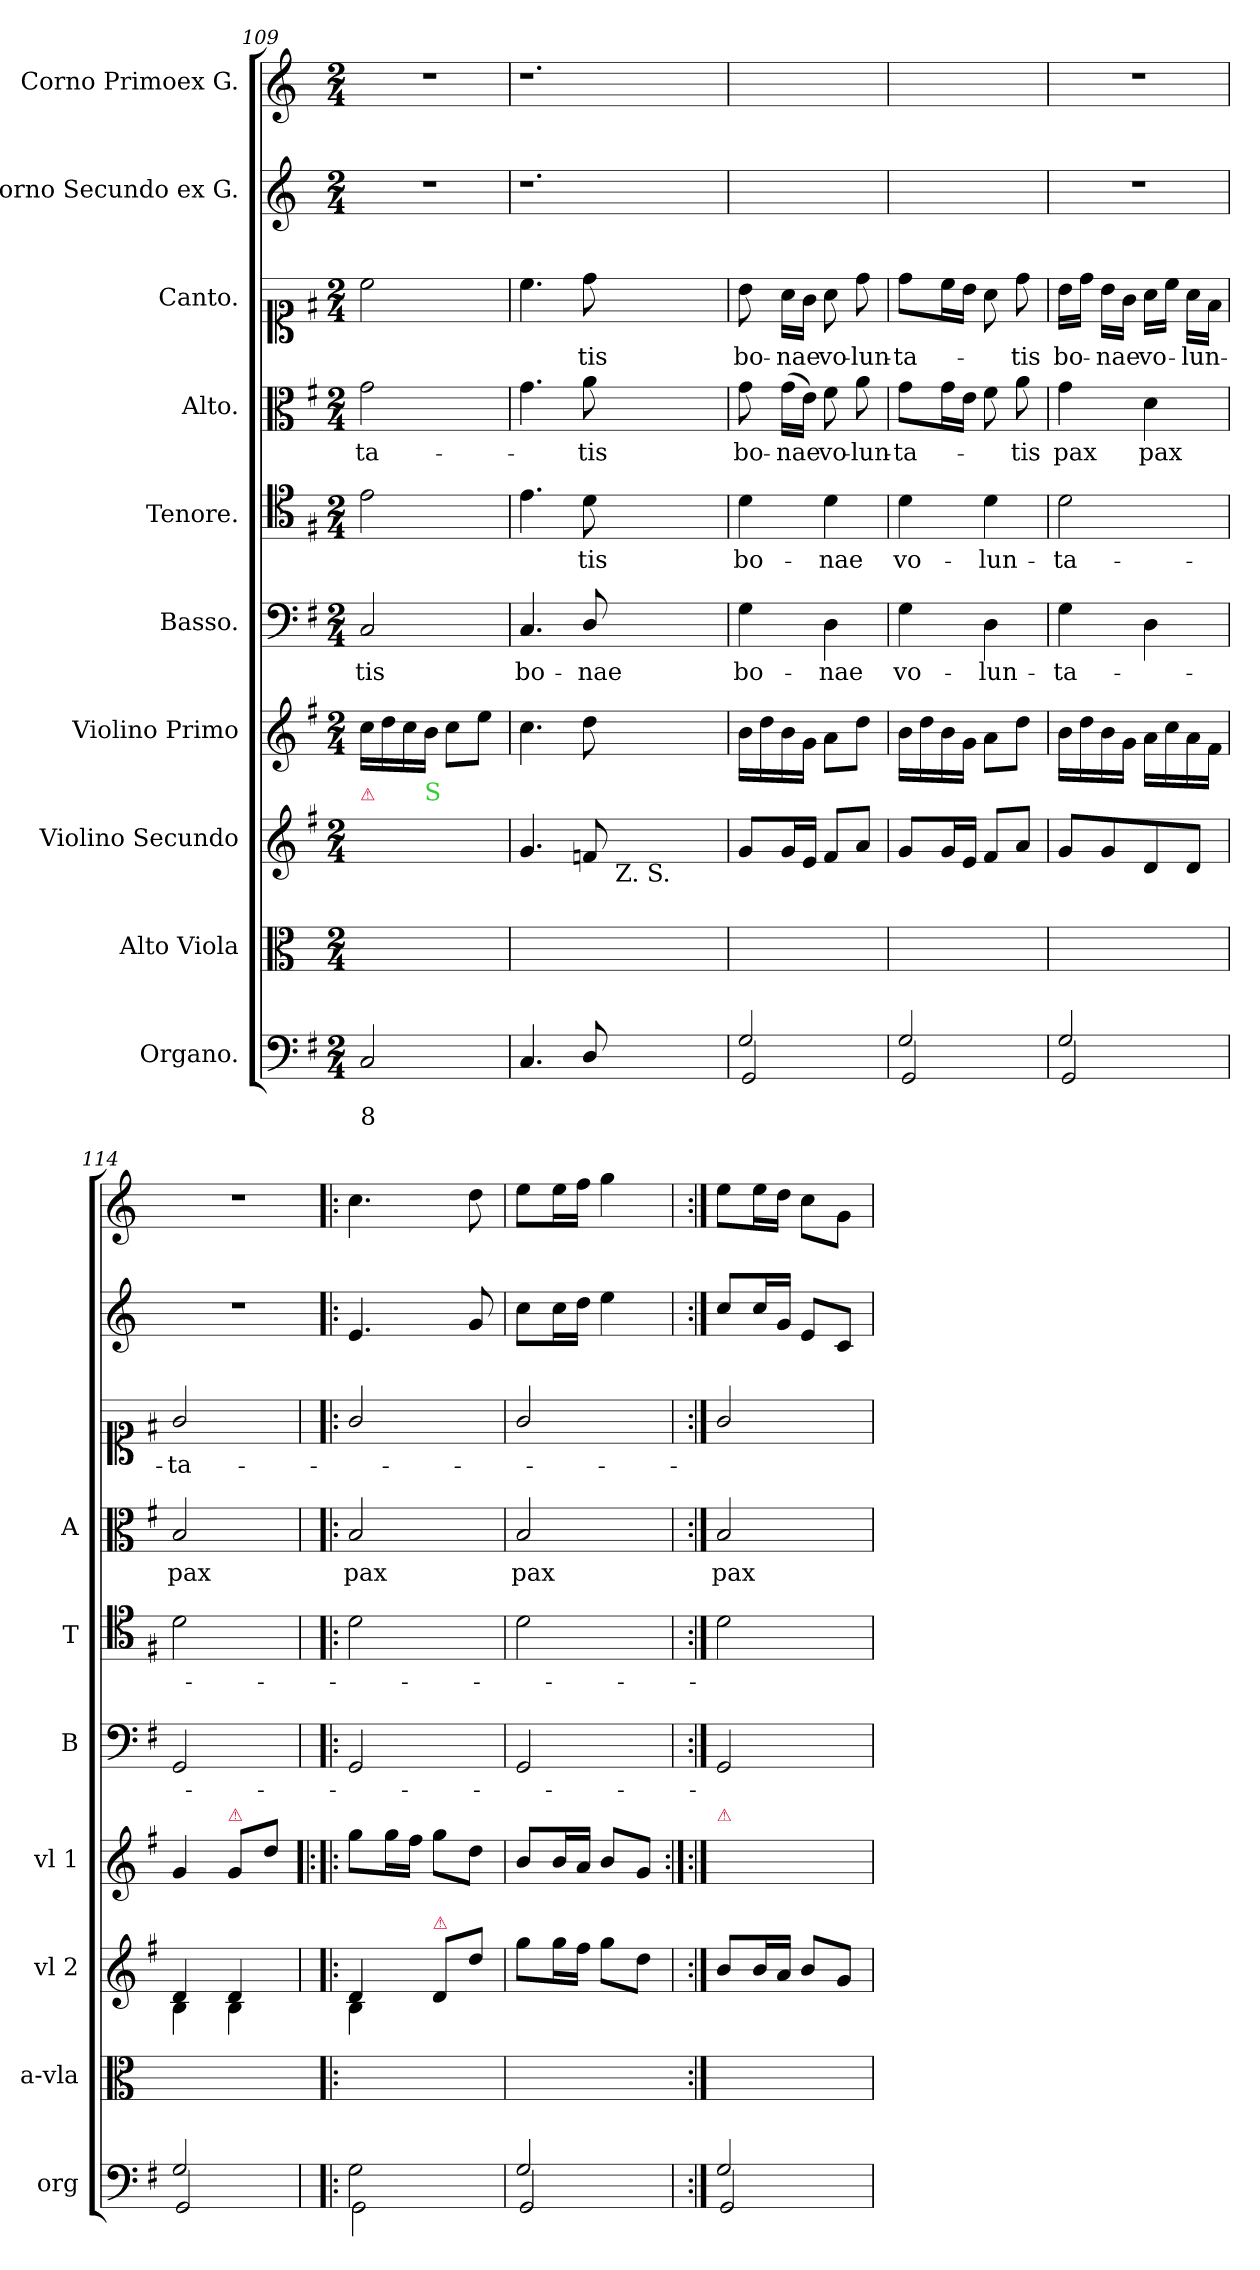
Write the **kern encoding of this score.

**kern	**kern	**kern	**kern	**kern	**text	**kern	**text	**kern	**text	**kern	**text	**kern	**kern
*part10	*part9	*part8	*part7	*part6	*part6	*part5	*part5	*part4	*part4	*part3	*part3	*part2	*part1
*staff10	*staff9	*staff8	*staff7	*staff6	*staff6	*staff5	*staff5	*staff4	*staff4	*staff3	*staff3	*staff2	*staff1
*I"Organo.	*I"Alto Viola	*I"Violino Secundo	*I"Violino Primo	*I"Basso.	*	*I"Tenore.	*	*I"Alto.	*	*I"Canto.	*	*I"Corno Secundo ex G.	*I"Corno Primoex G.
*I'org	*I'a-vla	*I'vl 2	*I'vl 1	*I'B	*	*I'T	*	*I'A	*	*	*	*	*
*clefF4	*clefC3	*clefG2	*clefG2	*clefF4	*	*clefC4	*	*clefC3	*	*clefC1	*	*clefG2	*clefG2
*	*	*	*	*	*	*	*	*	*	*	*	*ITrd3c5	*ITrd3c5
*k[f#]	*k[]	*k[f#]	*k[f#]	*k[f#]	*	*k[f#]	*	*k[f#]	*	*k[f#]	*	*k[f#]	*k[f#]
*M2/4	*M2/4	*M2/4	*M2/4	*M2/4	*	*M2/4	*	*M2/4	*	*M2/4	*	*M2/4	*M2/4
=109	=109	=109	=109	=109	=109	=109	=109	=109	=109	=109	=109	=109	=109
*^	*	*	*	*	*	*	*	*	*	*	*	*	*
!	!	!	!LO:TX:a:color=crimson:t=⚠	!	!	!	!	!	!	!	!	!	!	!
!LO:TX:b:t=8	!	!	!	!	!	!	!	!	!	!	!	!	!	!
2C/	2CC\yy	2ryy	16g/LLyy	16cc\LL	2C/	-tis	2e\	.	2g\	-ta-	2cc\	.	2r	2r
.	.	.	16a/yy	16dd\	.	.	.	.	.	.	.	.	.	.
.	.	.	16g/yy	16cc\	.	.	.	.	.	.	.	.	.	.
!	!	!	!LO:TX:a:color=limegreen:t=S	!	!	!	!	!	!	!	!	!	!	!
.	.	.	16f#/JJyy	16b\JJ	.	.	.	.	.	.	.	.	.	.
.	.	.	8e/Lyy	8cc\L	.	.	.	.	.	.	.	.	.	.
.	.	.	8cc/Jyy	8ee\J	.	.	.	.	.	.	.	.	.	.
*v	*v	*	*	*	*	*	*	*	*	*	*	*	*	*
=110	=110	=110	=110	=110	=110	=110	=110	=110	=110	=110	=110	=110	=110
4.C/	2ryy	4.g/	4.cc\	4.C/	bo-	4.e\	.	4.g\	.	4.cc\	.	1.r	1.r
8D/	.	8fn/	8dd\	8D/	-nae	8d\	-tis	8a\	-tis	8dd\	-tis	.	.
!	!	!LO:TX:b:t=Z. S.	!	!	!	!	!	!	!	!	!	!	!
1ryy	1ryy	1ryy	1ryy	1ryy	.	1ryy	.	1ryy	.	1ryy	.	.	.
=111	=111	=111	=111	=111	=111	=111	=111	=111	=111	=111	=111	=111	=111
*^	*	*	*	*	*	*	*	*	*	*	*	*	*
!	!	!	!	!	!	!LO:LY:i	!	!	!	!	!	!	!	!
2G/	2GG/	2ryy	8g/L	16b\LL	4G\	bo-	4d\	bo-	8g\	bo-	8b\	bo-	2ryy	2ryy
.	.	.	.	16dd\	.	.	.	.	.	.	.	.	.	.
.	.	.	16g/L	16b\	.	.	.	.	(16g\LL	-nae	16a\LL	-nae	.	.
.	.	.	16e/JJ	16g\JJ	.	.	.	.	16e\JJ)	.	16g\JJ	.	.	.
!	!	!	!	!	!	!LO:LY:i	!	!	!	!	!	!	!	!
.	.	.	8f#/L	8a\L	4D\	-nae	4d\	-nae	8f#\	vo-	8a\	vo-	.	.
.	.	.	8a/J	8dd\J	.	.	.	.	8a\	-lun-	8dd\	-lun-	.	.
=112	=112	=112	=112	=112	=112	=112	=112	=112	=112	=112	=112	=112	=112	=112
2G/	2GG/	2ryy	8g/L	16b\LL	4G\	vo-	4d\	vo-	8g\L	-ta-	8dd\L	-ta-	2ryy	2ryy
.	.	.	.	16dd\	.	.	.	.	.	.	.	.	.	.
.	.	.	16g/L	16b\	.	.	.	.	16g\L	.	16cc\L	.	.	.
.	.	.	16e/JJ	16g\JJ	.	.	.	.	16e\JJ	.	16b\JJ	.	.	.
.	.	.	8f#/L	8a\L	4D\	-lun-	4d\	-lun-	8f#\	.	8a\	.	.	.
.	.	.	8a/J	8dd\J	.	.	.	.	8a\	-tis	8dd\	-tis	.	.
=113	=113	=113	=113	=113	=113	=113	=113	=113	=113	=113	=113	=113	=113	=113
2G/	2GG/	2ryy	8g/L	16b\LL	4G\	-ta-	2d\	-ta-	4g\	pax	16b\LL	bo-	2r	2r
.	.	.	.	16dd\	.	.	.	.	.	.	16dd\JJ	.	.	.
.	.	.	8g/	16b\	.	.	.	.	.	.	16b\LL	-nae	.	.
.	.	.	.	16g\JJ	.	.	.	.	.	.	16g\JJ	.	.	.
!	!	!	!	!	!	!	!	!	!	!LO:LY:i	!	!	!	!
.	.	.	8d/	16a\LL	4D\	.	.	.	4d\	pax	16a\LL	vo-	.	.
.	.	.	.	16cc\	.	.	.	.	.	.	16cc\JJ	.	.	.
.	.	.	8d/J	16a\	.	.	.	.	.	.	16a\LL	-lun-	.	.
.	.	.	.	16f#\JJ	.	.	.	.	.	.	16f#\JJ	.	.	.
=114	=114	=114	=114	=114	=114	=114	=114	=114	=114	=114	=114	=114	=114	=114
*	*	*	*^	*	*	*	*	*	*	*	*	*	*	*
2G/	2GG/	2ryy	4d/	4B\	4g/	2GG/	.	2d\	.	2B/	pax	2g/	-ta-	2r	2r
!	!	!	!	!	!LO:TX:a:color=crimson:t=⚠	!	!	!	!	!	!	!	!	!	!
.	.	.	4d/	4B\	8g/L	.	.	.	.	.	.	.	.	.	.
.	.	.	.	.	8dd\J	.	.	.	.	.	.	.	.	.	.
=115	=115	=115	=115	=115	=115!|:	=115	=115	=115	=115	=115	=115	=115	=115	=115	=115
!	!	!	!	!	!	!	!	!	!	!	!LO:LY:i	!	!	!	!
2G\	2GG\	2ryy	4d/	4B\	8gg\L	2GG/	.	2d\	.	2B/	pax	2g/	.	4.B/	4.g\
.	.	.	.	.	16gg\L	.	.	.	.	.	.	.	.	.	.
.	.	.	.	.	16ff#\JJ	.	.	.	.	.	.	.	.	.	.
!	!	!	!LO:TX:a:color=crimson:t=⚠	!	!	!	!	!	!	!	!	!	!	!	!
.	.	.	8d/L	4rcyy	8gg\L	.	.	.	.	.	.	.	.	.	.
.	.	.	8dd\J	.	8dd\J	.	.	.	.	.	.	.	.	8d/	8a\
*	*	*	*v	*v	*	*	*	*	*	*	*	*	*	*	*
=116	=116	=116	=116	=116	=116	=116	=116	=116	=116	=116	=116	=116	=116	=116
!	!	!	!	!	!	!	!	!	!	!LO:LY:i	!	!	!	!
2G/	2GG/	2ryy	8gg\L	8b/L	2GG/	.	2d\	.	2B/	pax	2g/	.	8g\L	8b\L
.	.	.	16gg\L	16b/L	.	.	.	.	.	.	.	.	16g\L	16b\L
.	.	.	16ff#\JJ	16a/JJ	.	.	.	.	.	.	.	.	16a\JJ	16cc\JJ
.	.	.	8gg\L	8b/L	.	.	.	.	.	.	.	.	4b\	4dd\
.	.	.	8dd\J	8g/J	.	.	.	.	.	.	.	.	.	.
=117	=117	=117	=117	=117:|!	=117	=117	=117	=117	=117	=117	=117	=117	=117	=117
!	!	!	!	!LO:TX:a:color=crimson:t=⚠	!	!	!	!	!	!	!	!	!	!
!	!	!	!	!	!	!	!	!	!	!LO:LY:i	!	!	!	!
2G/	2GG/	2ryy	8b/L	8gg\Lyy	2GG/	.	2d\	.	2B/	pax	2g/	.	8g/L	8b\L
.	.	.	16b/L	16gg\Lyy	.	.	.	.	.	.	.	.	16g/L	16b\L
.	.	.	16a/JJ	16ff#\JJyy	.	.	.	.	.	.	.	.	16d/JJ	16a\JJ
.	.	.	8b/L	8gg\Lyy	.	.	.	.	.	.	.	.	8B/L	8g\L
.	.	.	8g/J	8dd\Jyy	.	.	.	.	.	.	.	.	8G/J	8d\J
*v	*v	*	*	*	*	*	*	*	*	*	*	*	*	*
=	=	=	=	=	=	=	=	=	=	=	=	=	=
*-	*-	*-	*-	*-	*-	*-	*-	*-	*-	*-	*-	*-	*-
